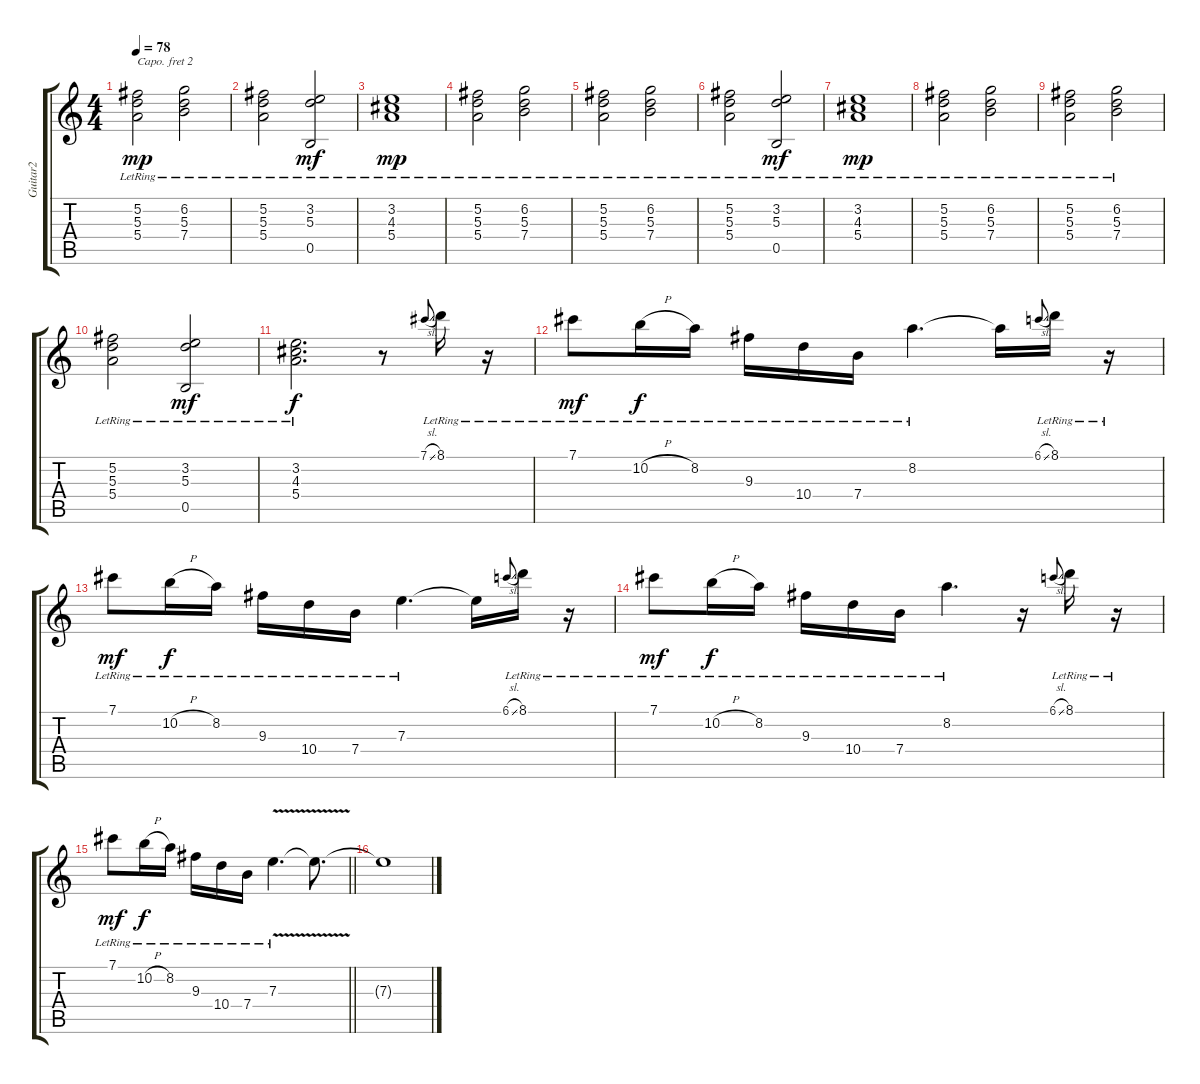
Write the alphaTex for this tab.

\track ("Guitar2" "Guitar2") {instrument electricguitarjazz}
\staff {score tabs}
\capo 2
\tuning (E4 B3 G3 D3 A2 E2) {hide}
\ts (4 4)
\tempo 78
\clef g2
\ks c
(5.2{lr} 5.3{lr} 5.4{lr}).2{dy mp} (6.2{lr} 5.3{lr} 7.4{lr}).2 |
(5.2{lr} 5.3{lr} 5.4{lr}).2 (3.2{lr} 5.3{lr} 0.5{lr}).2{dy mf} |
(3.2{lr} 4.3{lr} 5.4{lr}).1{dy mp} |
(5.2{lr} 5.3{lr} 5.4{lr}).2 (6.2{lr} 5.3{lr} 7.4{lr}).2 |
(5.2{lr} 5.3{lr} 5.4{lr}).2 (6.2{lr} 5.3{lr} 7.4{lr}).2 |
(5.2{lr} 5.3{lr} 5.4{lr}).2 (3.2{lr} 5.3{lr} 0.5{lr}).2{dy mf} |
(3.2{lr} 4.3{lr} 5.4{lr}).1{dy mp} |
(5.2{lr} 5.3{lr} 5.4{lr}).2 (6.2{lr} 5.3{lr} 7.4{lr}).2 |
(5.2{lr} 5.3{lr} 5.4{lr}).2 (6.2{lr} 5.3{lr} 7.4{lr}).2 |
(5.2{lr} 5.3{lr} 5.4{lr}).2 (3.2{lr} 5.3{lr} 0.5{lr}).2{dy mf} |
(3.2{lr} 4.3{lr} 5.4{lr}).2{d dy f} r.8 7.1{sl}.8{gr onbeat} 8.1{lr}.16{volume 16} r.16 |
7.1{lr}.8{dy mf} 10.2{h lr}.16{dy f} 8.2{lr}.16 9.3{lr}.16 10.4{lr}.16 7.4{lr}.16 8.2{lr}.4{d} 8.2{t}.16 6.1{sl}.8{gr onbeat} 8.1{lr}.16 r.16 |
7.1{lr}.8{dy mf} 10.2{h lr}.16{dy f} 8.2{lr}.16 9.3{lr}.16 10.4{lr}.16 7.4{lr}.16 7.3{lr}.4{d} 7.3{t}.16 6.1{sl}.8{gr onbeat} 8.1{lr}.16 r.16 |
7.1{lr}.8{dy mf} 10.2{h lr}.16{dy f} 8.2{lr}.16 9.3{lr}.16 10.4{lr}.16 7.4{lr}.16 8.2{lr}.4{d} r.16 6.1{sl}.8{gr onbeat} 8.1{lr}.16 r.16 |
\barLineRight lightlight
7.1{lr}.8{dy mf} 10.2{h lr}.16{dy f} 8.2{lr}.16 9.3{lr}.16 10.4{lr}.16 7.4{lr}.16 7.3{v lr}.4{d} 7.3{t}.8{d} |
7.3{t}.1
